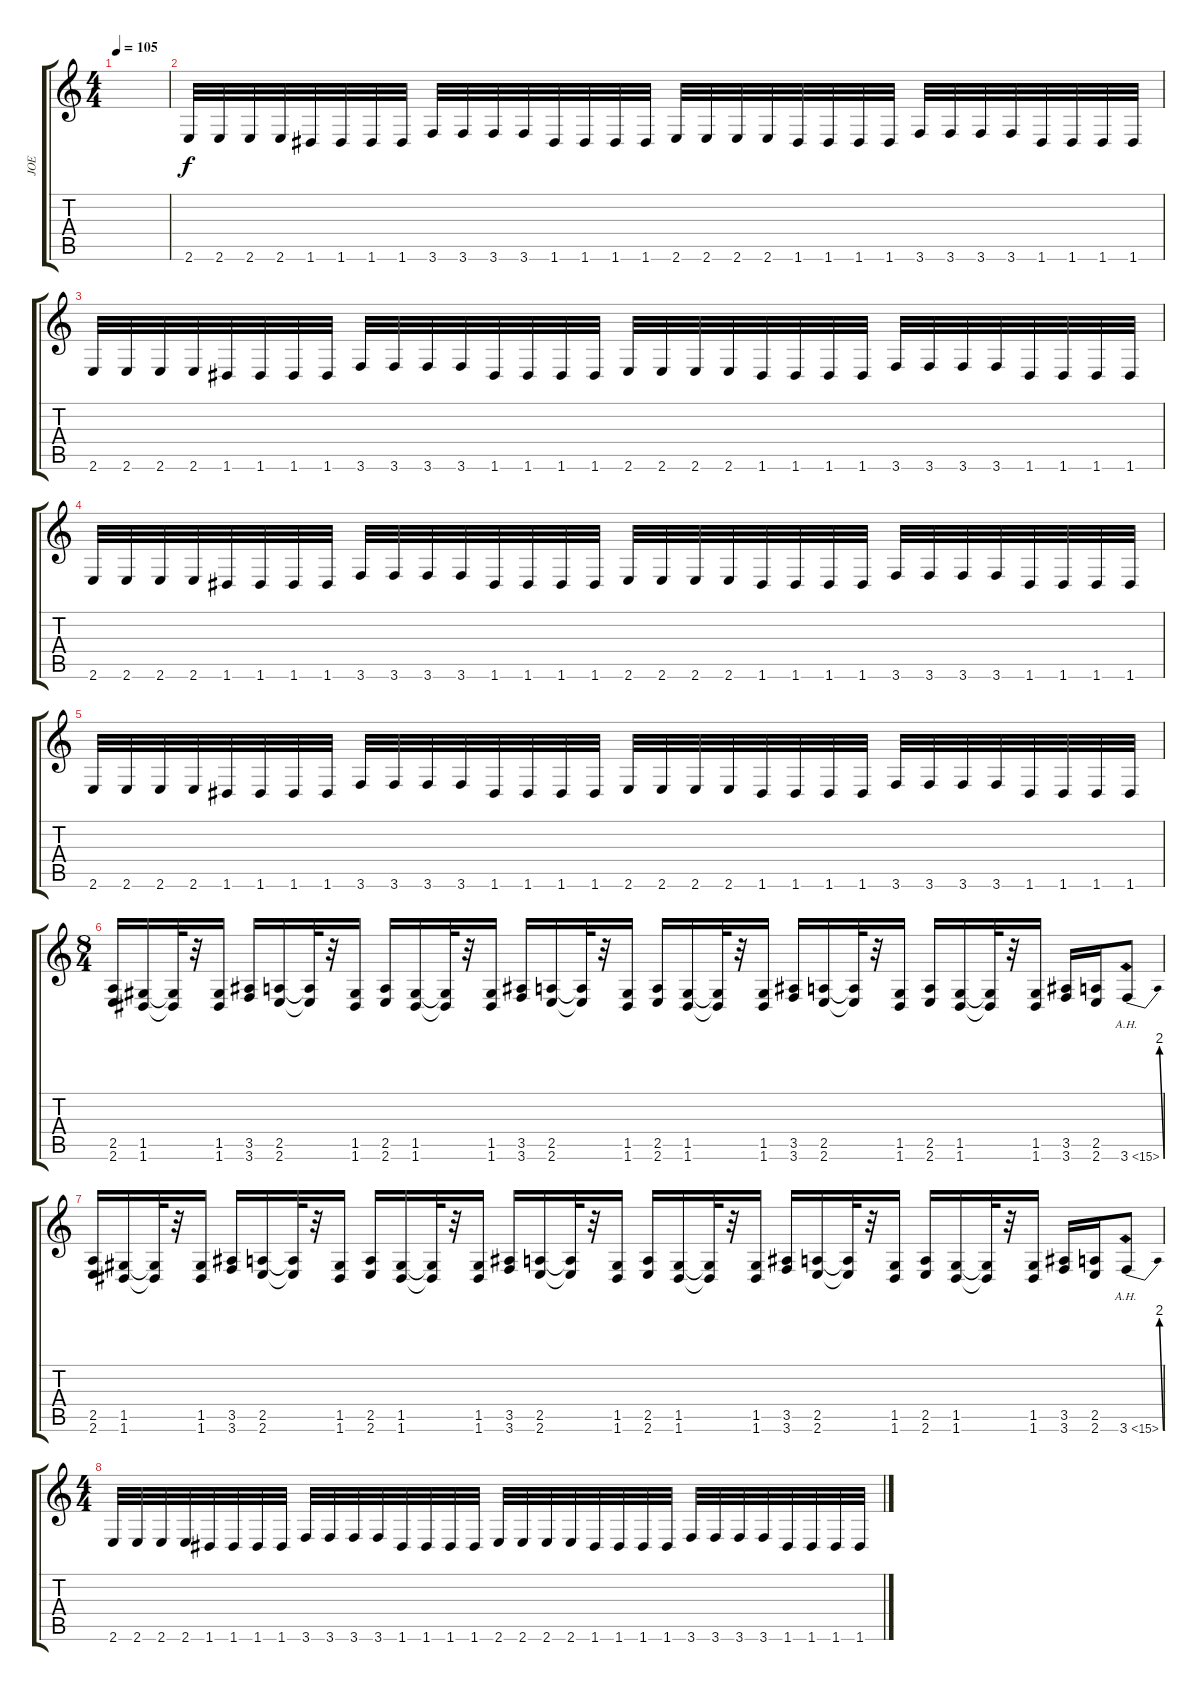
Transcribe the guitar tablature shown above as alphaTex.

\track ("JOE" "JOE") {instrument overdrivenguitar}
\staff {score tabs}
\tuning (D4 A3 F3 C3 G2 D2) {hide}
\ts (4 4)
\tempo 105
\clef g2
\ks c
|
2.6.32 2.6.32 2.6.32 2.6.32 1.6.32 1.6.32 1.6.32 1.6.32 3.6.32 3.6.32 3.6.32 3.6.32 1.6.32 1.6.32 1.6.32 1.6.32 2.6.32 2.6.32 2.6.32 2.6.32 1.6.32 1.6.32 1.6.32 1.6.32 3.6.32 3.6.32 3.6.32 3.6.32 1.6.32 1.6.32 1.6.32 1.6.32 |
2.6.32 2.6.32 2.6.32 2.6.32 1.6.32 1.6.32 1.6.32 1.6.32 3.6.32 3.6.32 3.6.32 3.6.32 1.6.32 1.6.32 1.6.32 1.6.32 2.6.32 2.6.32 2.6.32 2.6.32 1.6.32 1.6.32 1.6.32 1.6.32 3.6.32 3.6.32 3.6.32 3.6.32 1.6.32 1.6.32 1.6.32 1.6.32 |
2.6.32 2.6.32 2.6.32 2.6.32 1.6.32 1.6.32 1.6.32 1.6.32 3.6.32 3.6.32 3.6.32 3.6.32 1.6.32 1.6.32 1.6.32 1.6.32 2.6.32 2.6.32 2.6.32 2.6.32 1.6.32 1.6.32 1.6.32 1.6.32 3.6.32 3.6.32 3.6.32 3.6.32 1.6.32 1.6.32 1.6.32 1.6.32 |
2.6.32 2.6.32 2.6.32 2.6.32 1.6.32 1.6.32 1.6.32 1.6.32 3.6.32 3.6.32 3.6.32 3.6.32 1.6.32 1.6.32 1.6.32 1.6.32 2.6.32 2.6.32 2.6.32 2.6.32 1.6.32 1.6.32 1.6.32 1.6.32 3.6.32 3.6.32 3.6.32 3.6.32 1.6.32 1.6.32 1.6.32 1.6.32 |
\ts (8 4)
(2.5 2.6).16 (1.5 1.6).16 (1.5{t} 1.6{t}).32 r.32 (1.5 1.6).16 (3.5 3.6).16 (2.5 2.6).16 (2.5{t} 2.6{t}).32 r.32 (1.5 1.6).16 (2.5 2.6).16 (1.5 1.6).16 (1.5{t} 1.6{t}).32 r.32 (1.5 1.6).16 (3.5 3.6).16 (2.5 2.6).16 (2.5{t} 2.6{t}).32 r.32 (1.5 1.6).16 (2.5 2.6).16 (1.5 1.6).16 (1.5{t} 1.6{t}).32 r.32 (1.5 1.6).16 (3.5 3.6).16 (2.5 2.6).16 (2.5{t} 2.6{t}).32 r.32 (1.5 1.6).16 (2.5 2.6).16 (1.5 1.6).16 (1.5{t} 1.6{t}).32 r.32 (1.5 1.6).16 (3.5 3.6).16 (2.5 2.6).16 3.6{be (bend 0 0 60 8) ah 12}.8 |
(2.5 2.6).16 (1.5 1.6).16 (1.5{t} 1.6{t}).32 r.32 (1.5 1.6).16 (3.5 3.6).16 (2.5 2.6).16 (2.5{t} 2.6{t}).32 r.32 (1.5 1.6).16 (2.5 2.6).16 (1.5 1.6).16 (1.5{t} 1.6{t}).32 r.32 (1.5 1.6).16 (3.5 3.6).16 (2.5 2.6).16 (2.5{t} 2.6{t}).32 r.32 (1.5 1.6).16 (2.5 2.6).16 (1.5 1.6).16 (1.5{t} 1.6{t}).32 r.32 (1.5 1.6).16 (3.5 3.6).16 (2.5 2.6).16 (2.5{t} 2.6{t}).32 r.32 (1.5 1.6).16 (2.5 2.6).16 (1.5 1.6).16 (1.5{t} 1.6{t}).32 r.32 (1.5 1.6).16 (3.5 3.6).16 (2.5 2.6).16 3.6{be (bend 0 0 60 8) ah 12}.8 |
\ts (4 4)
2.6.32 2.6.32 2.6.32 2.6.32 1.6.32 1.6.32 1.6.32 1.6.32 3.6.32 3.6.32 3.6.32 3.6.32 1.6.32 1.6.32 1.6.32 1.6.32 2.6.32 2.6.32 2.6.32 2.6.32 1.6.32 1.6.32 1.6.32 1.6.32 3.6.32 3.6.32 3.6.32 3.6.32 1.6.32 1.6.32 1.6.32 1.6.32
